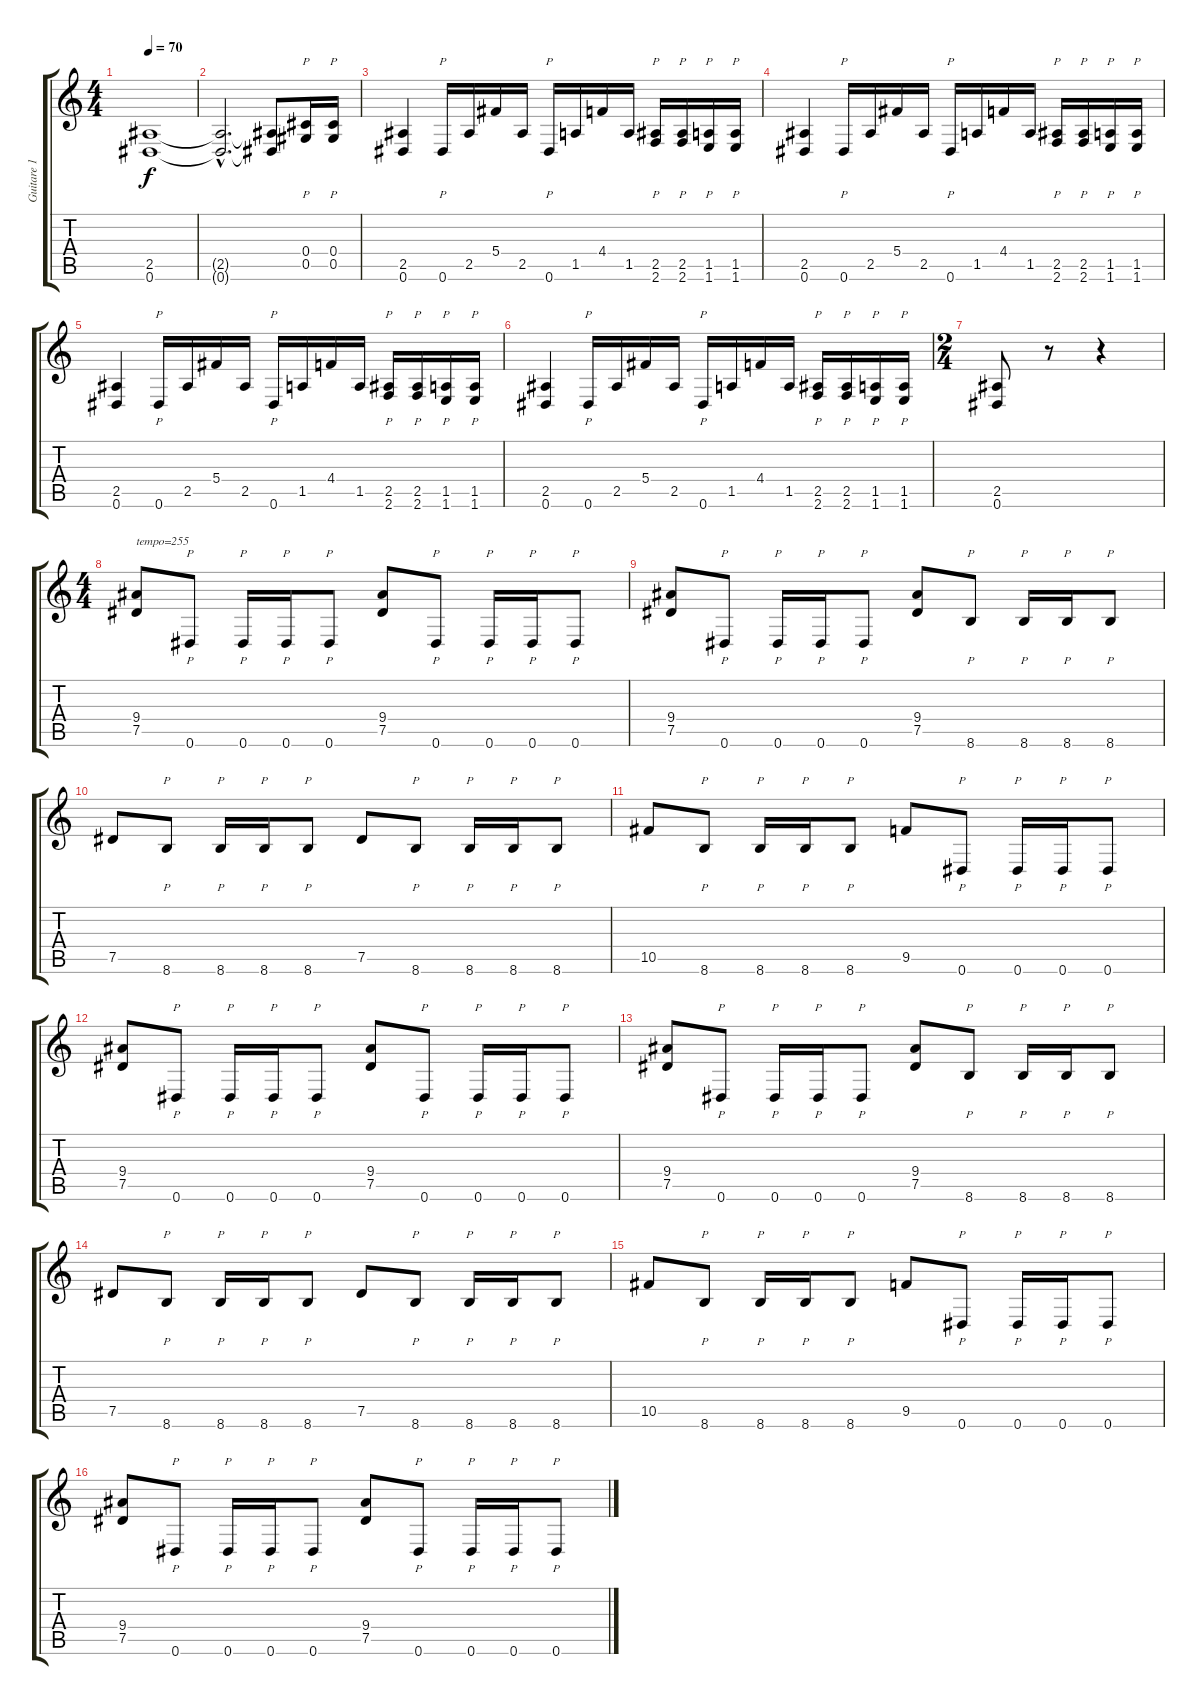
\track ("Guitare 1" "Guitare 1") {instrument distortionguitar}
\staff {score tabs}
\tuning (Eb4 Bb3 Gb3 Db3 Ab2 Eb2) {hide}
\ts (4 4)
\tempo 70
\clef g2
\ks c
(2.5 0.6).1{dy f} |
(2.5{hac t} 0.6{hac t}).2{d} (2.5{t} 0.6{t}).8 (0.4 0.5).16{p} (0.4 0.5).16{p} |
(2.5 0.6).4 0.6.16{p} 2.5.16 5.4.16 2.5.16 0.6.16{p} 1.5.16 4.4.16 1.5.16 (2.5 2.6).16{p} (2.5 2.6).16{p} (1.5 1.6).16{p} (1.5 1.6).16{p} |
(2.5 0.6).4 0.6.16{p} 2.5.16 5.4.16 2.5.16 0.6.16{p} 1.5.16 4.4.16 1.5.16 (2.5 2.6).16{p} (2.5 2.6).16{p} (1.5 1.6).16{p} (1.5 1.6).16{p} |
(2.5 0.6).4 0.6.16{p} 2.5.16 5.4.16 2.5.16 0.6.16{p} 1.5.16 4.4.16 1.5.16 (2.5 2.6).16{p} (2.5 2.6).16{p} (1.5 1.6).16{p} (1.5 1.6).16{p} |
(2.5 0.6).4 0.6.16{p} 2.5.16 5.4.16 2.5.16 0.6.16{p} 1.5.16 4.4.16 1.5.16 (2.5 2.6).16{p} (2.5 2.6).16{p} (1.5 1.6).16{p} (1.5 1.6).16{p} |
\ts (2 4)
(2.5 0.6).8 r.8 r.4 |
\ts (4 4)
(9.4 7.5).8{txt "tempo=255"} 0.6.8{p} 0.6.16{p} 0.6.16{p} 0.6.8{p} (9.4 7.5).8 0.6.8{p} 0.6.16{p} 0.6.16{p} 0.6.8{p} |
(9.4 7.5).8 0.6.8{p} 0.6.16{p} 0.6.16{p} 0.6.8{p} (9.4 7.5).8 8.6.8{p} 8.6.16{p} 8.6.16{p} 8.6.8{p} |
7.5.8 8.6.8{p} 8.6.16{p} 8.6.16{p} 8.6.8{p} 7.5.8 8.6.8{p} 8.6.16{p} 8.6.16{p} 8.6.8{p} |
10.5.8 8.6.8{p} 8.6.16{p} 8.6.16{p} 8.6.8{p} 9.5.8 0.6.8{p} 0.6.16{p} 0.6.16{p} 0.6.8{p} |
(9.4 7.5).8 0.6.8{p} 0.6.16{p} 0.6.16{p} 0.6.8{p} (9.4 7.5).8 0.6.8{p} 0.6.16{p} 0.6.16{p} 0.6.8{p} |
(9.4 7.5).8 0.6.8{p} 0.6.16{p} 0.6.16{p} 0.6.8{p} (9.4 7.5).8 8.6.8{p} 8.6.16{p} 8.6.16{p} 8.6.8{p} |
7.5.8 8.6.8{p} 8.6.16{p} 8.6.16{p} 8.6.8{p} 7.5.8 8.6.8{p} 8.6.16{p} 8.6.16{p} 8.6.8{p} |
10.5.8 8.6.8{p} 8.6.16{p} 8.6.16{p} 8.6.8{p} 9.5.8 0.6.8{p} 0.6.16{p} 0.6.16{p} 0.6.8{p} |
(9.4 7.5).8 0.6.8{p} 0.6.16{p} 0.6.16{p} 0.6.8{p} (9.4 7.5).8 0.6.8{p} 0.6.16{p} 0.6.16{p} 0.6.8{p}
